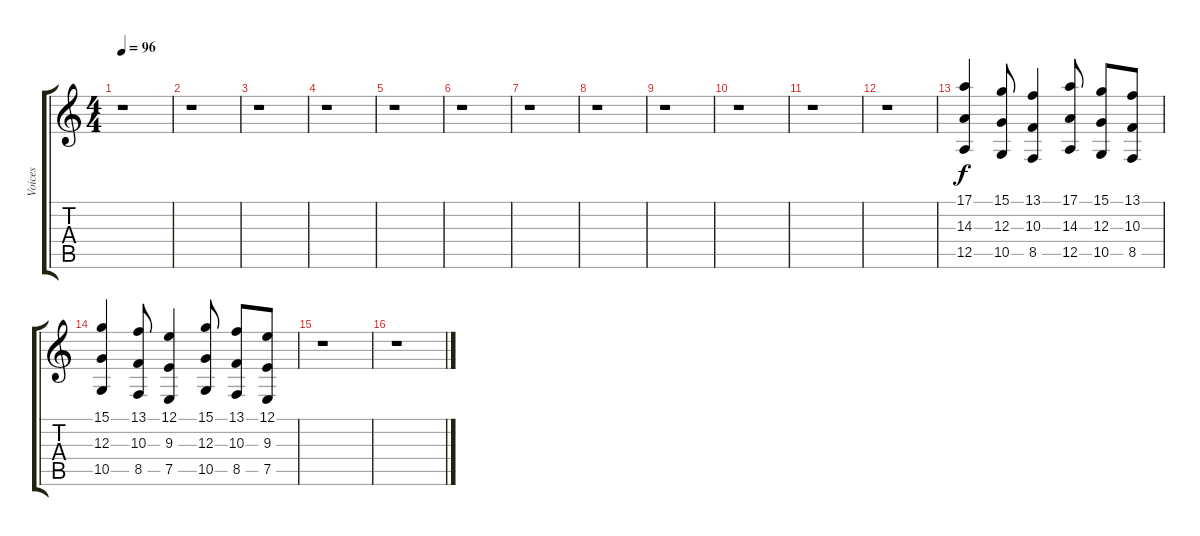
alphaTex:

\track ("Voices" "Voices") {instrument choiraahs}
\staff {score tabs}
\tuning (E4 B3 G3 D3 A2 E2) {hide}
\ts (4 4)
\tempo 96
\clef g2
\ks c
r.1{dy f} |
r.1 |
r.1 |
r.1 |
r.1 |
r.1 |
r.1 |
r.1 |
r.1 |
r.1 |
r.1 |
r.1 |
(17.1 14.3 12.5).4 (15.1 12.3 10.5).8 (13.1 10.3 8.5).4 (17.1 14.3 12.5).8 (15.1 12.3 10.5).8 (13.1 10.3 8.5).8 |
(15.1 12.3 10.5).4 (13.1 10.3 8.5).8 (12.1 9.3 7.5).4 (15.1 12.3 10.5).8 (13.1 10.3 8.5).8{beam Up} (12.1 9.3 7.5).8{beam Up} |
r.1 |
r.1
